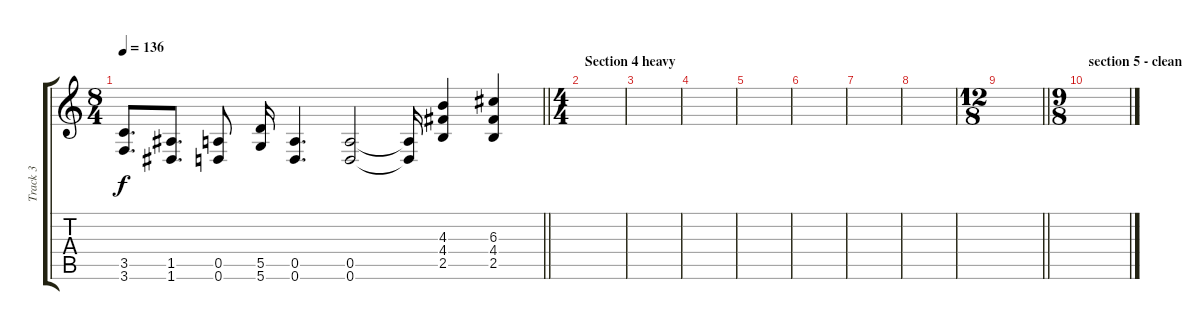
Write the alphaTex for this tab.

\track ("Track 3" "Track 3") {instrument distortionguitar}
\staff {score tabs}
\tuning (E4 B3 G3 D3 A2 D2) {hide}
\ts (8 4)
\tempo 136
\clef g2
\barLineRight lightlight
\ks c
(3.5 3.6).8{d dy f} (1.5 1.6).8{d} (0.5 0.6).8 (5.5 5.6).16 (0.5 0.6).4{d} (0.5 0.6).2 (0.5{t} 0.6{t}).16 (4.3 4.4 2.5).4 (6.3 4.4 2.5).4 |
\ts (4 4)
\section ("" "Section 4 heavy")
|
|
|
|
|
|
|
\ts (12 8)
\barLineRight lightlight
|
\ts (9 8)
\section ("" "section 5 - clean")
